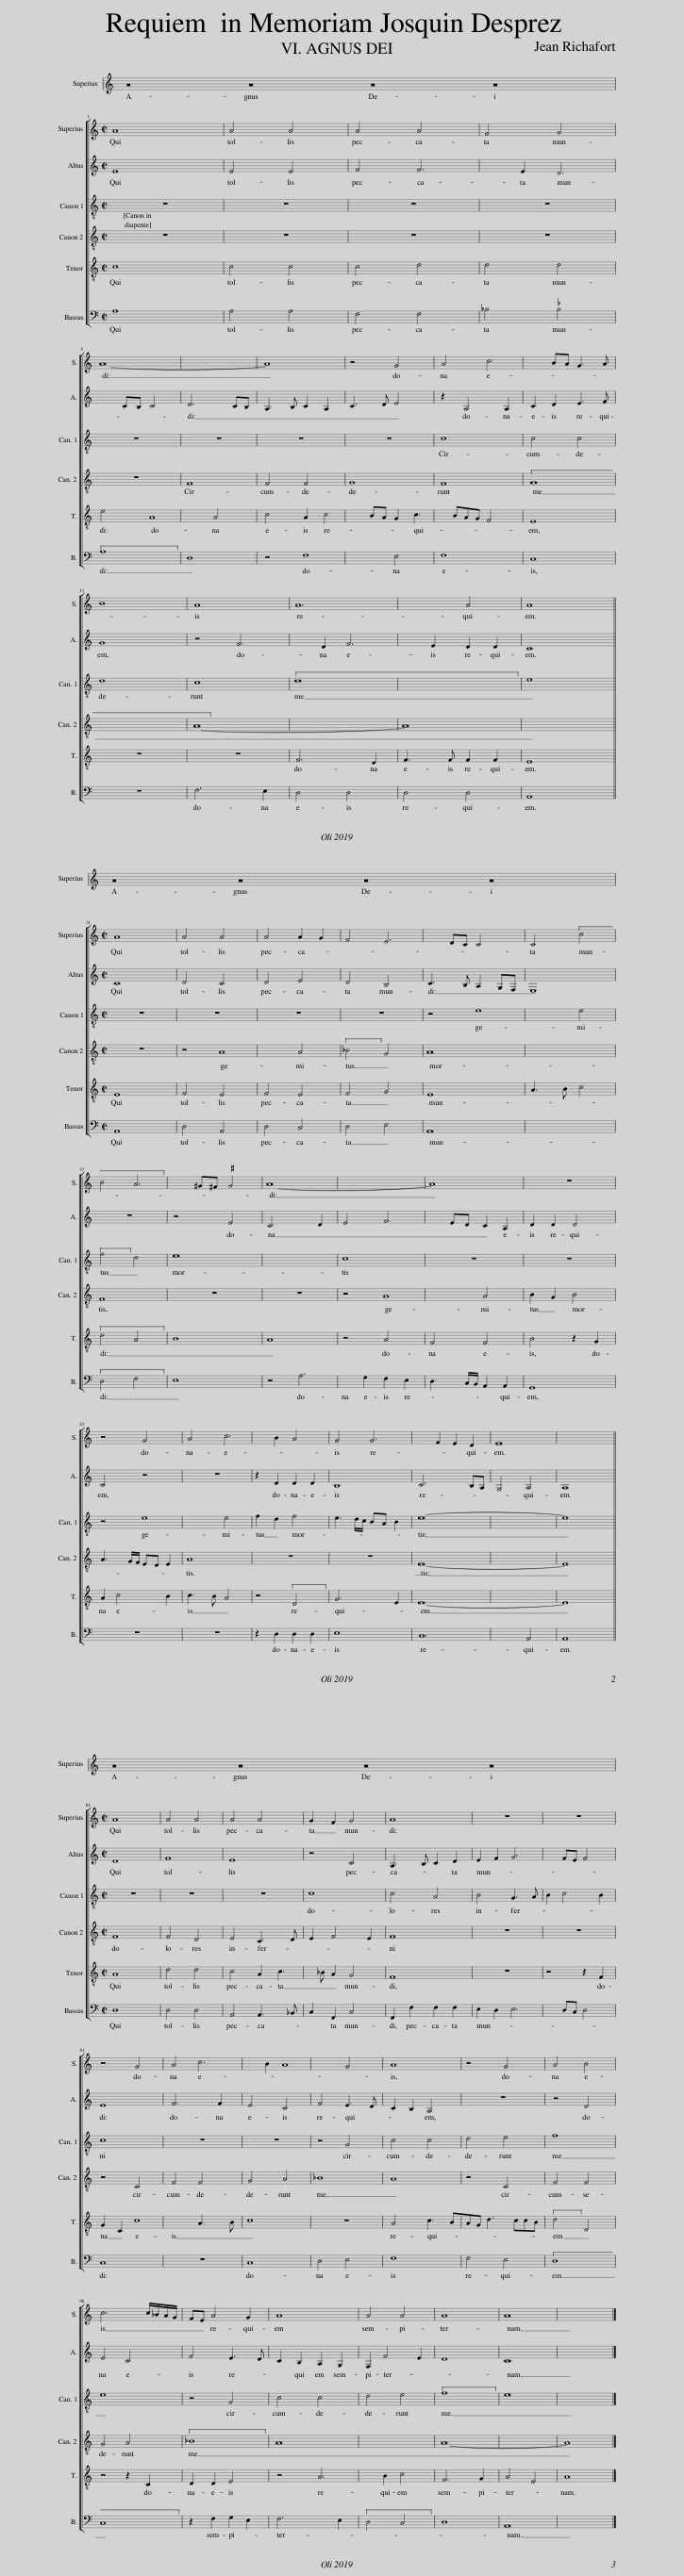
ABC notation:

X:1
%%score [ 1 2 3 4 5 6 ]
L:1/8
Q:1/2=32
M:4/4
I:linebreak $
K:C
U:s=!stemless!
V:1 treble
V:2 treble
V:3 treble-8
V:4 treble-8
V:5 treble-8
V:6 bass
V:1
 sA2 sA2 sA2 sA2 |$[M:2/2][Q:1/2=32] A8 | A4 A4 | A4 A4 | F4 G4 |$ %5
 A8- | A8- | A8 | z4 G4 | A4 c4- | %10
 c2 BA G3 A |$ B8 | A8 | A8- | A4 A4 | %15
 A8 ||$[M:2/2] sA2 sA2 sA2 sA2 |$[M:2/2] A8 | A4 A4 | A4 A2 G2 | %20
 F4 E4- | E2 DC C4 | C4 (c4 |$ B4) A4- | A2 ^G^F ^G4 | %25
 A8- | A8- | A8 | z8 |$ z4 G4 | %30
 A4 c4- | c2 B2 A4 | G4 G4- | G2 F2 E2 D2 | E8- | %35
 E8 ||$[M:2/2] sA2 sA2 sA2 sA2 |$[M:2/2] A8 | A4 A4 | A4 A4 | %40
 G2 F2 G4 | A8 | z8 | z8 |$ z4 G4 | %45
 A4 c4- | c2 B2 A4- | A4 G4 | A8 | z4 G4 | %50
 A4 B4 |$ c6 c/_B/A/G/ | FE A4 G2 | A8 | A4 A4 | %55
 A8 | A8- | A8 |] %58
V:2
 z8 |$[M:2/2] E8 | E4 E4 | F4 F4- | F2 E2 D4- |$ %5
 D2 CB, C4 | D6 CB, | A,3 B, C2 A,2 | C3 D E4 | z2 A,4 A,2 | %10
 C2 D2 E3 F |$ G8 | z4 F4- | F2 D2 F4- | F2 E2 D2 D2 | %15
 C8 ||$[M:2/2] z8 |$[M:2/2] C8 | D4 C4 | D4 E4 | %20
 D4 B,4 | C3 B, A,2 G,F, | E,8 |$ z8 | z4 E4 | %25
 C6 D2 | E4 F4- | F2 ED C2 A,2 | D2 D2 D4 |$ C4 z4 | %30
 z8 | z2 D2 D2 D2 | B,8 | C6 B,A, | G,4 A,4 | %35
 A,8 ||$[M:2/2] z8 |$[M:2/2] D8 | F8 | E8 | %40
 z4 C4 | A,3 B, C2 D2 | E2 F2 G4- | G2 FE F4 |$ E8 | %45
 F6 F2 | E4 C4 | F4 E3 D | C2 B,2 A,4 | z8 | %50
 z4 D4 |$ E4 C4 | F4 E3 D | C2 B,2 A,2 G,2 | F,2 F4 E2 | %55
 D8 | C8- | C8 |] %58
V:3
 z8 |$[M:2/2] z8 | z8 | z8 | z8 |$ %5
 z8 | z8 | z8 | z8 | c8 | %10
 c4 c4 |$ d8 | c8 | (d8- | d8 | %15
 e8) ||$[M:2/2] z8 |$[M:2/2] z8 | z8 | z8 | %20
 z8 | z4 e4- | e4 e4 |$ (f4 d4) | e8- | %25
 e8 | c8 | z8 | z8 |$ z4 e4- | %30
 e4 e4 | f2 d2 f4 | e3 d/c/ BA B2 | e8- | e8- | %35
 e8 ||$[M:2/2] z8 |$[M:2/2] z8 | z8 | z8 | %40
 c8 | c4 A4 | B4 G3 A | B2 c4 B2 |$ c8 | %45
 z8 | z8 | z4 G4 | c4 c4 | d4 e4 | %50
 f8 |$ e8 | z4 G4 | c4 c4 | d4 e4 | %55
 (f8 | e8-) | e8 |] %58
V:4
 z8 |$[M:2/2] z8 | z8 | z8 | z8 |$ %5
 z8 | F8 | F4 F4 | G8 | F8 | %10
 (G8- |$ G8 | A8-) | A8- | A8- | %15
 A8 ||$[M:2/2] z8 |$[M:2/2] z8 | z4 A4- | A4 A4 | %20
 (_B4 G4) | A8- | A8 |$ F8 | z8 | %25
 z8 | z4 A4- | A4 A4 | B2 G2 B4 |$ A3 G/F/ ED E2 | %30
 A8 | z8 | z8 | E8- | E8- | %35
 E8 ||$[M:2/2] z8 |$[M:2/2] F8 | F4 D4 | E4 C3 D | %40
 E2 F4 E2 | F8 | z8 | z8 |$ z4 C4 | %45
 F4 F4 | G4 A4 | _B8 | A8 | z4 C4 | %50
 F4 F4 |$ G4 A4 | (_B8 | (A8-) | A8 | %55
 A8-) | A8- | A8 |] %58
V:5
 z8 |$[M:2/2] c8 | c4 c4 | c4 d4 | d4 d4 |$ %5
 e4 A4- | A4 A4 | c4 A2 c2- | c2 BA G2 c2- | c BAG F4 | %10
 E8 |$ z8 | z8 | F6 D2 | F3 F F2 F2 | %15
 E8 ||$[M:2/2] z8 |$[M:2/2] E8 | F4 E4 | F4 E4 | %20
 F4 G4 | E8 | A3 B c4 |$ (d4 A4 | B8) | %25
 A8 | z4 A4 | F4 F4 | B4 z2 G2 |$ A2 c4 B2 | %30
 c3 B A4 | z4 (D4 | G6) E2 | E8- | E8- | %35
 E8 ||$[M:2/2] z8 |$[M:2/2] A8 | d4 d4 | c4 A2 c2- | %40
 c _B A2 G4 | F8 | z8 | z4 z2 F2 |$ G2 C2 c4- | %45
 c4 A3 B | c8 | z8 | A4 c3 B |AG d3 ccB | %50
 (d4 D4) |$ z4 z2 C2 | D2 D2 E4 | z4 A4- | A2 B2 c4 | %55
 F6 G2 | A4 E4 | A8 |] %58
V:6
 z8 |$[M:2/2] A,8 | A,4 A,4 | F,4 F,4 | _B,4 _B,4 |$ %5
 (A,8 | D,8) | z4 F,4- | F,4 E,4 | F,8 | %10
 C,8 |$ z8 | F,6 E,2 | D,4 D,4 | D,4 D,4 | %15
 A,,8 ||$[M:2/2] z8 |$[M:2/2] A,,8 | D,4 A,,4 | D,4 C,4 | %20
 D,4 E,4 | A,,8- | A,,8 |$ (D,4 F,4 | E,8) | %25
 z4 A,4- | A,2 G,2 F,2 E,2 | D,3 C,/B,,/ A,,2 A,,2 | G,,8 |$ z8 | %30
 z8 | z2 D,2 D,2 D,2 | E,8 | C,8- | C,4 A,,4 | %35
 A,,8 ||$[M:2/2] z8 |$[M:2/2] D,8 | D,4 D,4 | A,,4 A,,3 _B,, | %40
 C,2 F,,2 C,4 | F,,2 F,2 F,2 F,2 | E,2 D,2 E,4- | E,2 D,C, D,4 |$ C,8 | %45
 z8 | C,8 | D,4 E,4 | F,8 | F,4 E,4 | %50
 (D,8 |$ C,8) | z2 F,2 G,2 E,2 | F,6 E,2 | (D,4 C,4 | %55
 D,8) | A,,8- | A,,8 |] %58
